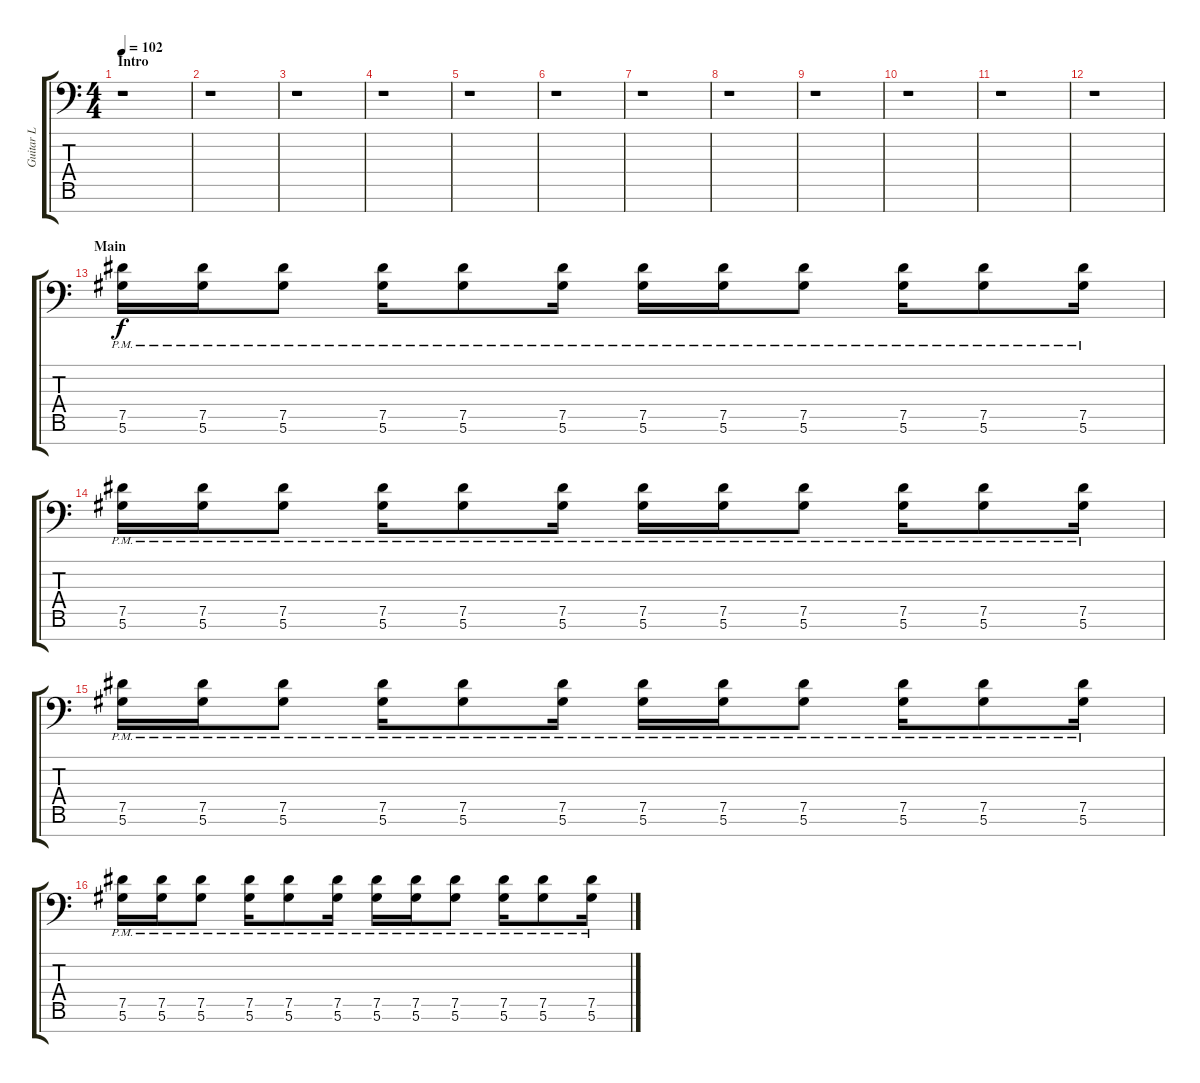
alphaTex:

\track ("Guitar L" "Guitar L") {instrument distortionguitar}
\staff {score tabs}
\tuning (Eb4 Bb3 Gb3 Db3 Ab2 Eb2 Bb1) {hide}
\ts (4 4)
\section ("" "Intro")
\tempo 102
\clef f4
\ks c
r.1{dy f instrument distortionguitar} |
r.1 |
r.1 |
r.1 |
r.1 |
r.1 |
r.1 |
r.1 |
r.1 |
r.1 |
r.1 |
r.1 |
\section ("" "Main")
(7.5{pm} 5.6{pm}).16 (7.5{pm} 5.6{pm}).16 (7.5{pm} 5.6{pm}).8 (7.5{pm} 5.6{pm}).16 (7.5{pm} 5.6{pm}).8 (7.5{pm} 5.6{pm}).16 (7.5{pm} 5.6{pm}).16 (7.5{pm} 5.6{pm}).16 (7.5{pm} 5.6{pm}).8 (7.5{pm} 5.6{pm}).16 (7.5{pm} 5.6{pm}).8 (7.5{pm} 5.6{pm}).16 |
(7.5{pm} 5.6{pm}).16 (7.5{pm} 5.6{pm}).16 (7.5{pm} 5.6{pm}).8 (7.5{pm} 5.6{pm}).16 (7.5{pm} 5.6{pm}).8 (7.5{pm} 5.6{pm}).16 (7.5{pm} 5.6{pm}).16 (7.5{pm} 5.6{pm}).16 (7.5{pm} 5.6{pm}).8 (7.5{pm} 5.6{pm}).16 (7.5{pm} 5.6{pm}).8 (7.5{pm} 5.6{pm}).16 |
(7.5{pm} 5.6{pm}).16 (7.5{pm} 5.6{pm}).16 (7.5{pm} 5.6{pm}).8 (7.5{pm} 5.6{pm}).16 (7.5{pm} 5.6{pm}).8 (7.5{pm} 5.6{pm}).16 (7.5{pm} 5.6{pm}).16 (7.5{pm} 5.6{pm}).16 (7.5{pm} 5.6{pm}).8 (7.5{pm} 5.6{pm}).16 (7.5{pm} 5.6{pm}).8 (7.5{pm} 5.6{pm}).16 |
(7.5{pm} 5.6{pm}).16 (7.5{pm} 5.6{pm}).16 (7.5{pm} 5.6{pm}).8 (7.5{pm} 5.6{pm}).16 (7.5{pm} 5.6{pm}).8 (7.5{pm} 5.6{pm}).16 (7.5{pm} 5.6{pm}).16 (7.5{pm} 5.6{pm}).16 (7.5{pm} 5.6{pm}).8 (7.5{pm} 5.6{pm}).16 (7.5{pm} 5.6{pm}).8 (7.5{pm} 5.6{pm}).16
